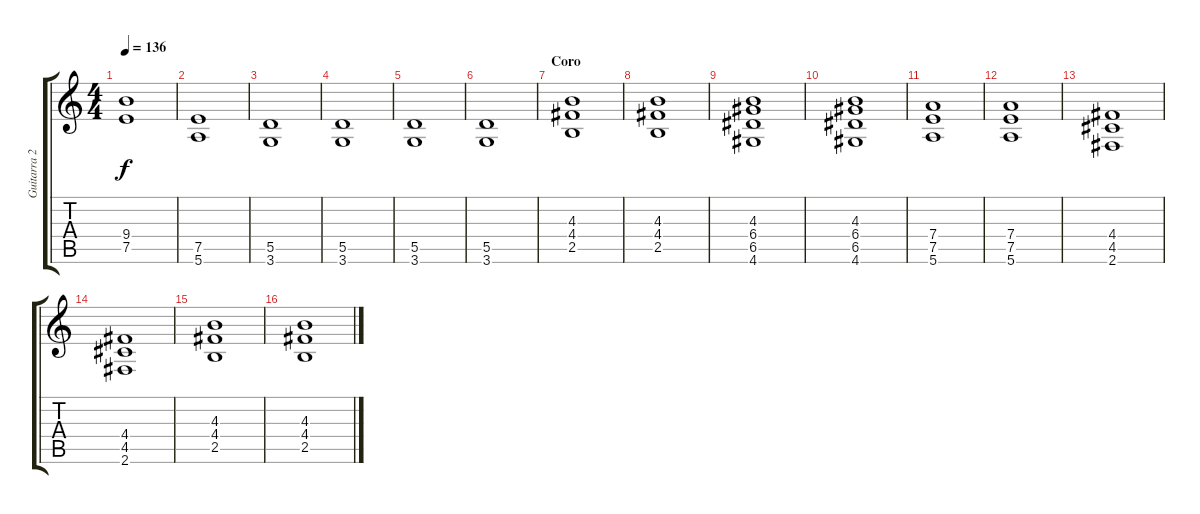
\track ("Guitarra 2" "Guitarra 2") {instrument distortionguitar}
\staff {score tabs}
\tuning (E4 B3 G3 D3 A2 E2) {hide}
\ts (4 4)
\tempo 136
\clef g2
\ks c
(9.4 7.5).1{dy f} |
(7.5 5.6).1 |
(5.5 3.6).1 |
(5.5 3.6).1 |
(5.5 3.6).1 |
(5.5 3.6).1 |
\section ("" "Coro")
(4.3 4.4 2.5).1 |
(4.3 4.4 2.5).1 |
(4.3 6.4 6.5 4.6).1 |
(4.3 6.4 6.5 4.6).1 |
(7.4 7.5 5.6).1 |
(7.4 7.5 5.6).1 |
(4.4 4.5 2.6).1 |
(4.4 4.5 2.6).1 |
(4.3 4.4 2.5).1 |
(4.3 4.4 2.5).1
